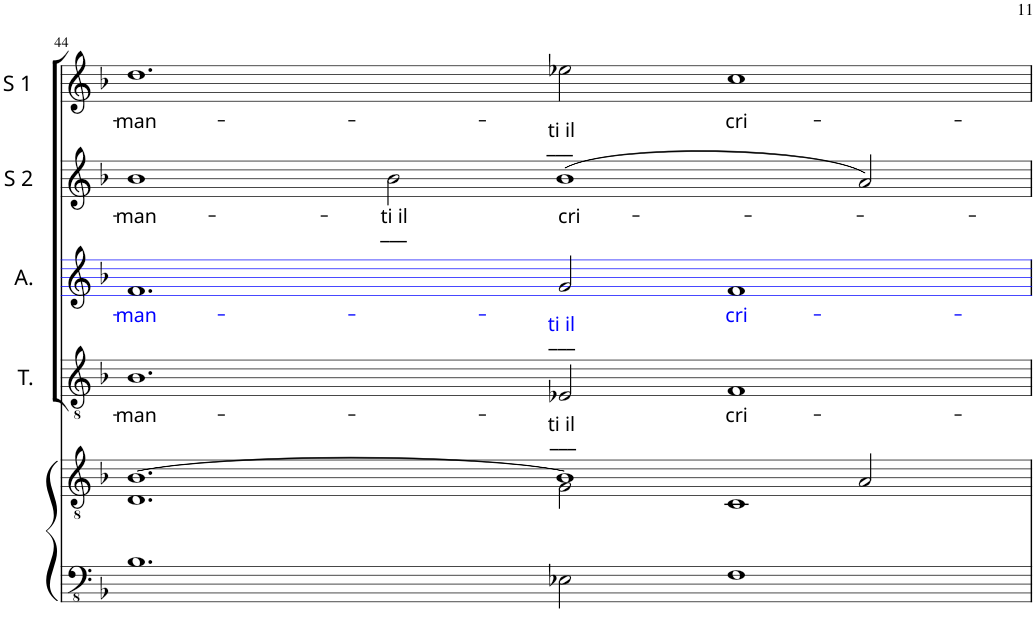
**kern	**kern	**kern	**text	**kern	**text	**kern	**text	**kern	**text
*part5	*part5	*part4	*part4	*part3	*part3	*part2	*part2	*part1	*part1
*staff6	*staff5	*staff4	*staff4	*staff3	*staff3	*staff2	*staff2	*staff1	*staff1
*I"Piano	*	*I"T.	*	*I"A.	*	*I"S 2	*	*I"S 1	*
*I'Pno	*	*I'T.	*	*I'A.	*	*I'S 2	*	*I'S 1	*
!!LO:PB:g=z
*clefFv4	*clefGv2	*clefGv2	*	*clefG2	*	*clefG2	*	*clefG2	*
*k[b-]	*k[b-]	*k[b-]	*	*k[b-]	*	*k[b-]	*	*k[b-]	*
*M6/2	*M6/2	*M6/2	*	*M6/2	*	*M6/2	*	*M6/2	*
=44	=44	=44	=44	=44	=44	=44	=44	=44	=44
*	*^	*	*	*	*	*	*	*	*
!	!	!	!	!LO:LY:b	!	!LO:LY:b:color=#0000FF	!	!LO:LY:b	!	!LO:LY:b
1.BB-	[1.B-	1.D	1.B-	-man-	1.f	-man-	1b-	-man-	1.dd	-man-
!	!	!	!	!	!	!	!LO:TX:b:B:t=___	!	!	!
!	!	!	!	!	!	!	!	!LO:LY:b	!	!
.	.	.	.	.	.	.	2b-\	-ti il	.	.
!	!	!	!	!	!	!	!	!	!LO:TX:b:B:t=___	!
!	!	!	!	!	!LO:TX:b:B:t=___	!	!	!	!	!
!	!	!	!LO:TX:b:B:t=___	!	!	!	!	!	!	!
!	!	!	!	!LO:LY:b	!	!LO:LY:b:color=#0000FF	!	!LO:LY:b	!	!LO:LY:b
2EE-X\	1B-]	2G\	2E-X/	-ti il	2g/	-ti il	(1b-	cri-	2ee-X\	-ti il
!	!	!	!	!LO:LY:b	!	!LO:LY:b:color=#0000FF	!	!	!	!LO:LY:b
1FF	.	1C	1F	cri-	1f	cri-	.	.	1cc	cri-
.	2A/	.	.	.	.	.	2a/)	.	.	.
*	*v	*v	*	*	*	*	*	*	*	*
=	=	=	=	=	=	=	=	=	=
*-	*-	*-	*-	*-	*-	*-	*-	*-	*-
